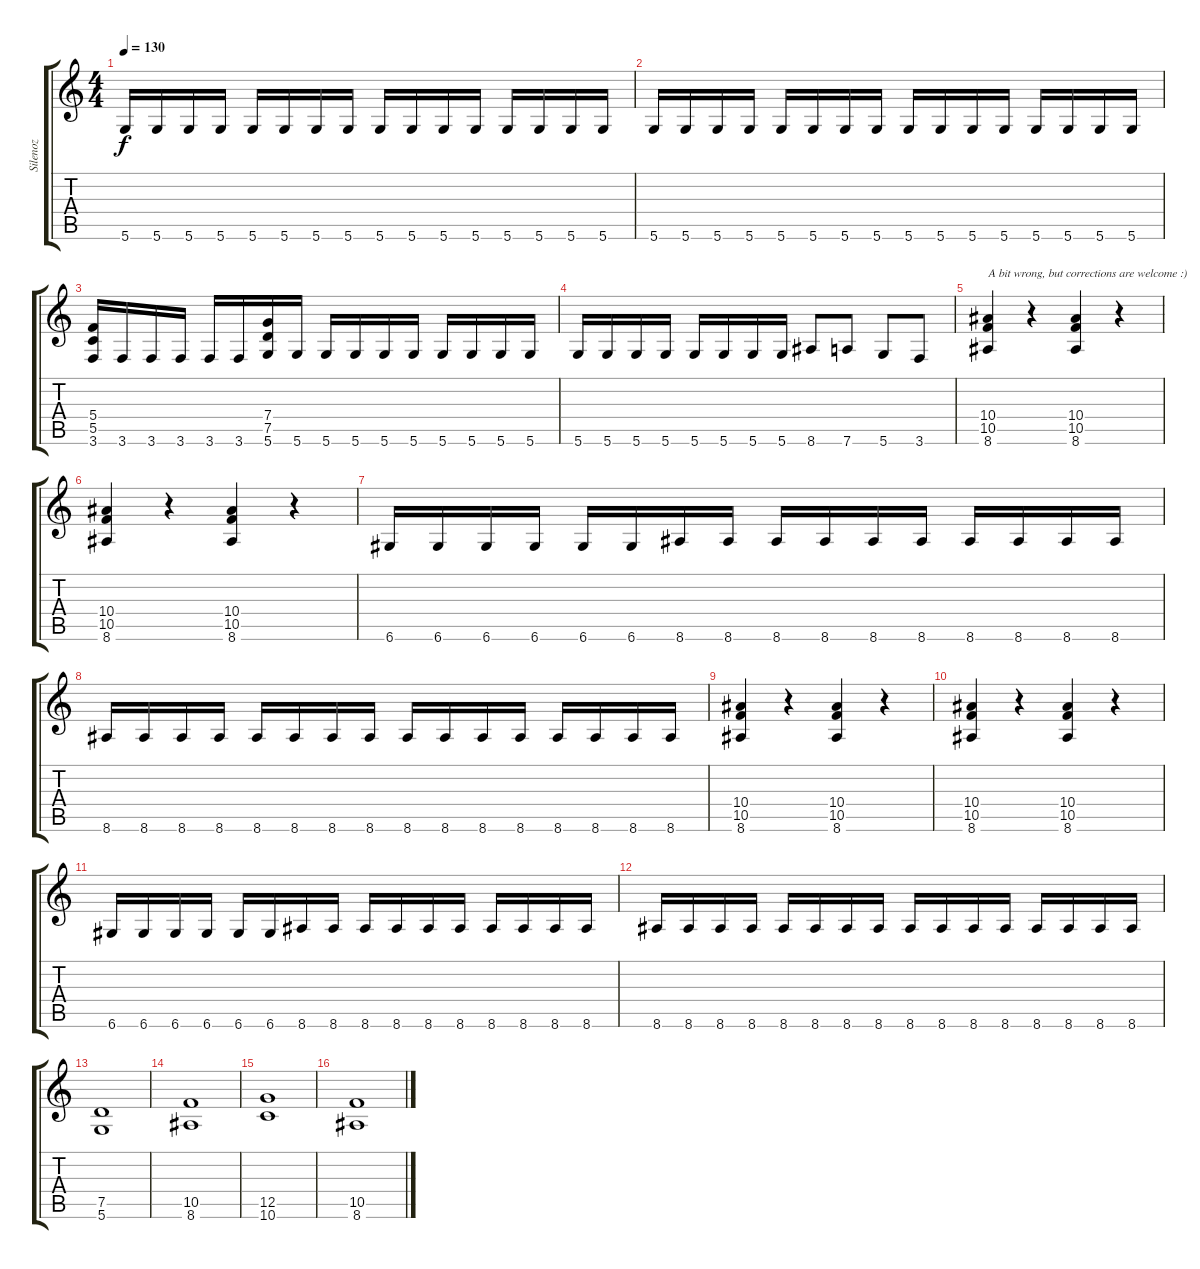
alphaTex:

\track ("Silenoz" "Silenoz") {instrument distortionguitar}
\staff {score tabs}
\tuning (D4 A3 F3 C3 G2 D2) {hide}
\ts (4 4)
\tempo 130
\clef g2
\ks c
5.6.16{dy f} 5.6.16 5.6.16 5.6.16 5.6.16 5.6.16 5.6.16 5.6.16 5.6.16 5.6.16 5.6.16 5.6.16 5.6.16 5.6.16 5.6.16 5.6.16 |
5.6.16 5.6.16 5.6.16 5.6.16 5.6.16 5.6.16 5.6.16 5.6.16 5.6.16 5.6.16 5.6.16 5.6.16 5.6.16 5.6.16 5.6.16 5.6.16 |
(5.4 5.5 3.6).16 3.6.16 3.6.16 3.6.16 3.6.16 3.6.16 (7.4 7.5 5.6).16 5.6.16 5.6.16 5.6.16 5.6.16 5.6.16 5.6.16 5.6.16 5.6.16 5.6.16 |
5.6.16 5.6.16 5.6.16 5.6.16 5.6.16 5.6.16 5.6.16 5.6.16 8.6.8 7.6.8 5.6.8 3.6.8 |
(10.4 10.5 8.6).4{txt "A bit wrong, but corrections are welcome :)"} r.4 (10.4 10.5 8.6).4 r.4 |
(10.4 10.5 8.6).4 r.4 (10.4 10.5 8.6).4 r.4 |
6.6.16 6.6.16 6.6.16 6.6.16 6.6.16 6.6.16 8.6.16 8.6.16 8.6.16 8.6.16 8.6.16 8.6.16 8.6.16 8.6.16 8.6.16 8.6.16 |
8.6.16 8.6.16 8.6.16 8.6.16 8.6.16 8.6.16 8.6.16 8.6.16 8.6.16 8.6.16 8.6.16 8.6.16 8.6.16 8.6.16 8.6.16 8.6.16 |
(10.4 10.5 8.6).4 r.4 (10.4 10.5 8.6).4 r.4 |
(10.4 10.5 8.6).4 r.4 (10.4 10.5 8.6).4 r.4 |
6.6.16 6.6.16 6.6.16 6.6.16 6.6.16 6.6.16 8.6.16 8.6.16 8.6.16 8.6.16 8.6.16 8.6.16 8.6.16 8.6.16 8.6.16 8.6.16 |
8.6.16 8.6.16 8.6.16 8.6.16 8.6.16 8.6.16 8.6.16 8.6.16 8.6.16 8.6.16 8.6.16 8.6.16 8.6.16 8.6.16 8.6.16 8.6.16 |
(7.5 5.6).1 |
(10.5 8.6).1 |
(12.5 10.6).1 |
(10.5 8.6).1
